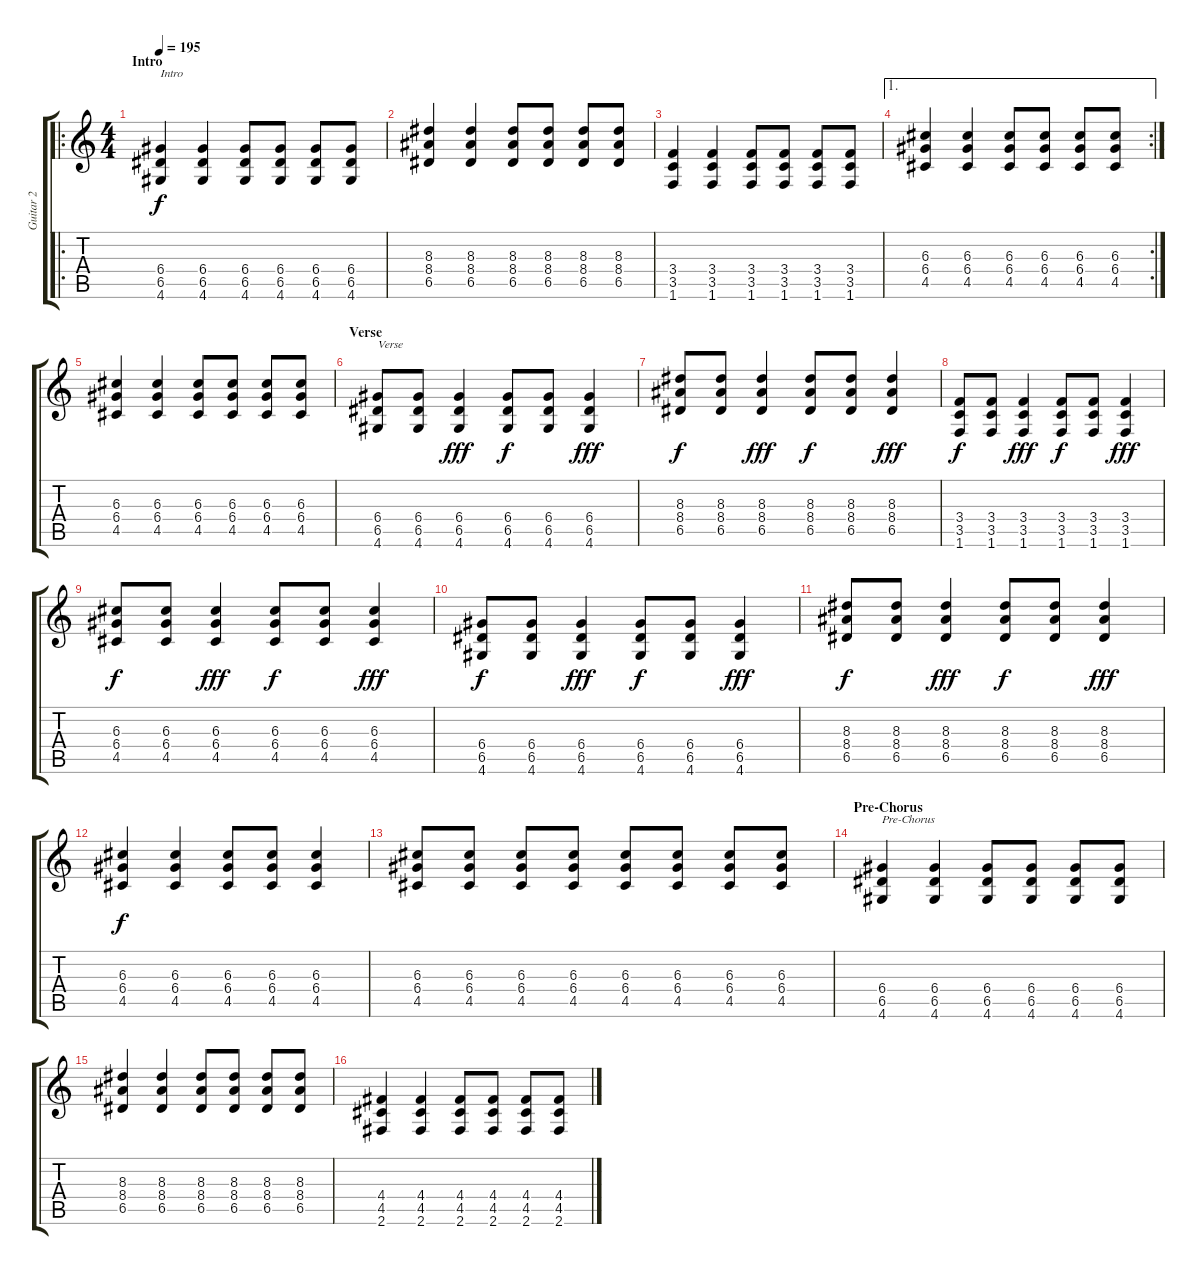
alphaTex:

\track ("Guitar 2" "Guitar 2") {instrument distortionguitar}
\staff {score tabs}
\tuning (E4 B3 G3 D3 A2 E2) {hide}
\ro
\ts (4 4)
\section ("" "Intro")
\tempo 195
\clef g2
\ks c
(6.4 6.5 4.6).4{txt "Intro" dy f instrument distortionguitar} (6.4 6.5 4.6).4 (6.4 6.5 4.6).8 (6.4 6.5 4.6).8 (6.4 6.5 4.6).8 (6.4 6.5 4.6).8 |
(8.3 8.4 6.5).4 (8.3 8.4 6.5).4 (8.3 8.4 6.5).8 (8.3 8.4 6.5).8 (8.3 8.4 6.5).8 (8.3 8.4 6.5).8 |
(3.4 3.5 1.6).4 (3.4 3.5 1.6).4 (3.4 3.5 1.6).8 (3.4 3.5 1.6).8 (3.4 3.5 1.6).8 (3.4 3.5 1.6).8 |
\ae 1
\rc 2
(6.3 6.4 4.5).4 (6.3 6.4 4.5).4 (6.3 6.4 4.5).8 (6.3 6.4 4.5).8 (6.3 6.4 4.5).8 (6.3 6.4 4.5).8 |
(6.3 6.4 4.5).4 (6.3 6.4 4.5).4 (6.3 6.4 4.5).8 (6.3 6.4 4.5).8 (6.3 6.4 4.5).8 (6.3 6.4 4.5).8 |
\section ("" "Verse")
(6.4 6.5 4.6).8{txt "Verse"} (6.4 6.5 4.6).8 (6.4 6.5 4.6).4{dy fff} (6.4 6.5 4.6).8{dy f} (6.4 6.5 4.6).8 (6.4 6.5 4.6).4{dy fff} |
(8.3 8.4 6.5).8{dy f} (8.3 8.4 6.5).8 (8.3 8.4 6.5).4{dy fff} (8.3 8.4 6.5).8{dy f} (8.3 8.4 6.5).8 (8.3 8.4 6.5).4{dy fff} |
(3.4 3.5 1.6).8{dy f} (3.4 3.5 1.6).8 (3.4 3.5 1.6).4{dy fff} (3.4 3.5 1.6).8{dy f} (3.4 3.5 1.6).8 (3.4 3.5 1.6).4{dy fff} |
(6.3 6.4 4.5).8{dy f} (6.3 6.4 4.5).8 (6.3 6.4 4.5).4{dy fff} (6.3 6.4 4.5).8{dy f} (6.3 6.4 4.5).8 (6.3 6.4 4.5).4{dy fff} |
(6.4 6.5 4.6).8{dy f} (6.4 6.5 4.6).8 (6.4 6.5 4.6).4{dy fff} (6.4 6.5 4.6).8{dy f} (6.4 6.5 4.6).8 (6.4 6.5 4.6).4{dy fff} |
(8.3 8.4 6.5).8{dy f} (8.3 8.4 6.5).8 (8.3 8.4 6.5).4{dy fff} (8.3 8.4 6.5).8{dy f} (8.3 8.4 6.5).8 (8.3 8.4 6.5).4{dy fff} |
(6.3 6.4 4.5).4{dy f} (6.3 6.4 4.5).4 (6.3 6.4 4.5).8 (6.3 6.4 4.5).8 (6.3 6.4 4.5).4 |
(6.3 6.4 4.5).8 (6.3 6.4 4.5).8 (6.3 6.4 4.5).8 (6.3 6.4 4.5).8 (6.3 6.4 4.5).8 (6.3 6.4 4.5).8 (6.3 6.4 4.5).8 (6.3 6.4 4.5).8 |
\section ("" "Pre-Chorus")
(6.4 6.5 4.6).4{txt "Pre-Chorus"} (6.4 6.5 4.6).4 (6.4 6.5 4.6).8 (6.4 6.5 4.6).8 (6.4 6.5 4.6).8 (6.4 6.5 4.6).8 |
(8.3 8.4 6.5).4 (8.3 8.4 6.5).4 (8.3 8.4 6.5).8 (8.3 8.4 6.5).8 (8.3 8.4 6.5).8 (8.3 8.4 6.5).8 |
(4.4 4.5 2.6).4 (4.4 4.5 2.6).4 (4.4 4.5 2.6).8 (4.4 4.5 2.6).8 (4.4 4.5 2.6).8 (4.4 4.5 2.6).8
